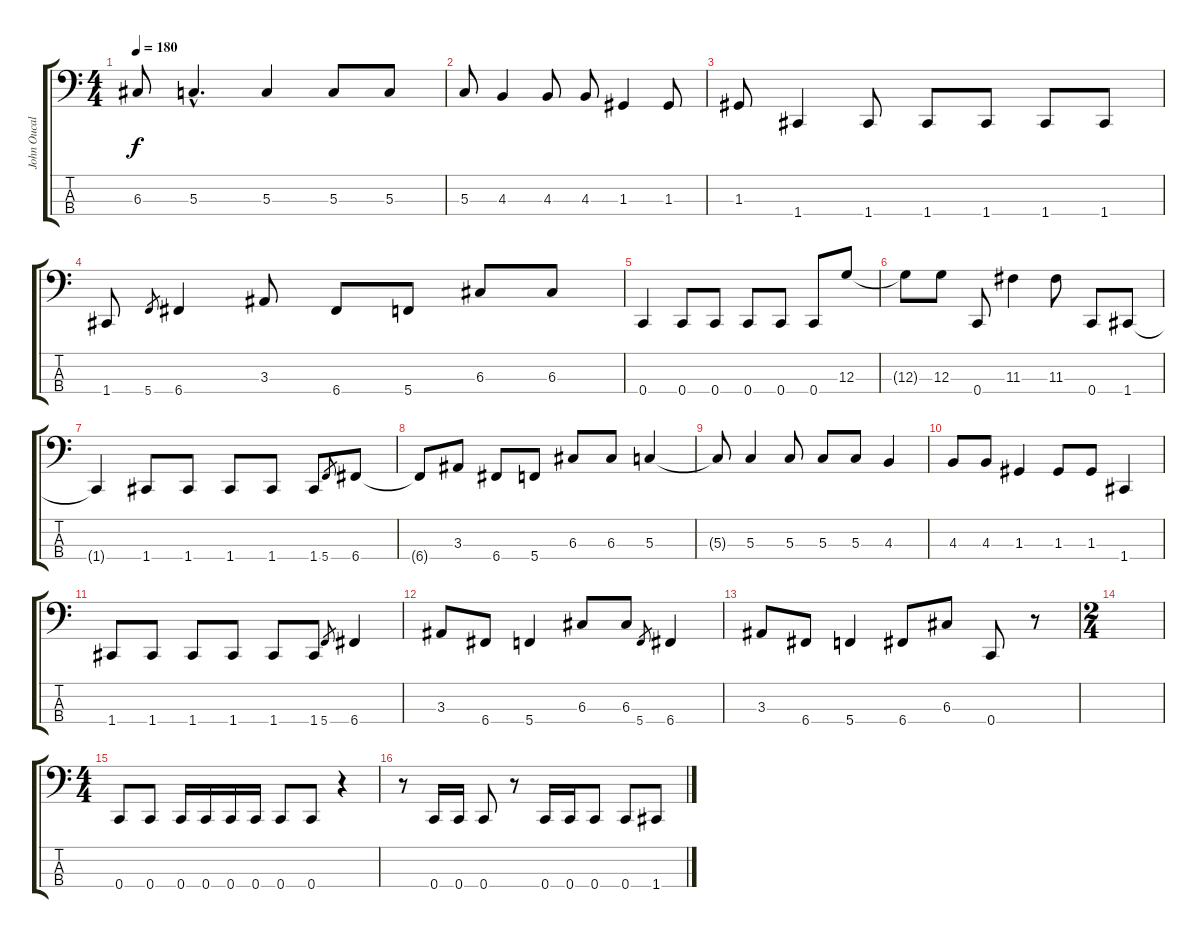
\track ("John Oucalt" "John Oucal") {instrument electricbasspick}
\staff {score tabs}
\tuning (F2 C2 G1 C1) {hide}
\ts (4 4)
\tempo 180
\clef f4
\ks c
6.3.8{dy f} 5.3{hac}.4{d} 5.3.4 5.3.8 5.3.8 |
5.3.8 4.3.4 4.3.8 4.3.8 1.3.4 1.3.8 |
1.3.8 1.4.4 1.4.8 1.4.8 1.4.8 1.4.8 1.4.8 |
1.4.8 5.4.8{gr} 6.4.4 3.3.8 6.4.8 5.4.8 6.3.8 6.3.8 |
0.4.4 0.4.8 0.4.8 0.4.8 0.4.8 0.4.8 12.3.8 |
12.3{t}.8 12.3.8 0.4.8 11.3.4 11.3.8 0.4.8 1.4.8 |
1.4{t}.4 1.4.8 1.4.8 1.4.8 1.4.8 1.4.8 5.4.8{gr} 6.4.8 |
6.4{t}.8 3.3.8 6.4.8 5.4.8 6.3.8 6.3.8 5.3.4 |
5.3{t}.8 5.3.4 5.3.8 5.3.8 5.3.8 4.3.4 |
4.3.8 4.3.8 1.3.4 1.3.8 1.3.8 1.4.4 |
1.4.8 1.4.8 1.4.8 1.4.8 1.4.8 1.4.8 5.4.8{gr} 6.4.4 |
3.3.8 6.4.8 5.4.4 6.3.8 6.3.8 5.4.8{gr} 6.4.4 |
3.3.8 6.4.8 5.4.4 6.4.8 6.3.8 0.4.8 r.8 |
\ts (2 4)
|
\ts (4 4)
0.4.8 0.4.8 0.4.16 0.4.16 0.4.16 0.4.16 0.4.8 0.4.8 r.4 |
r.8 0.4.16 0.4.16 0.4.8 r.8 0.4.16 0.4.16 0.4.8 0.4.8 1.4.8
